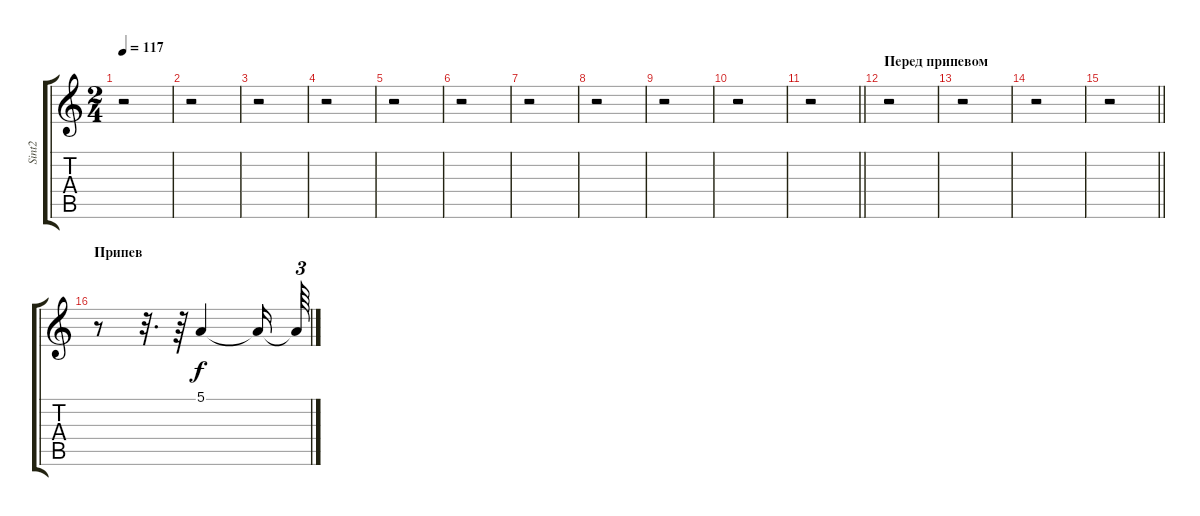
\track ("Sint2" "Sint2") {instrument lead2sawtooth}
\staff {score tabs}
\tuning (E4 B3 G3 D3 A2 E2) {hide}
\ts (2 4)
\tempo 117
\clef g2
\ks c
r.2{dy f} |
r.2 |
r.2 |
r.2 |
r.2 |
r.2 |
r.2 |
r.2 |
r.2 |
r.2 |
\barLineRight lightlight
r.2 |
\section ("" "Перед припевом")
r.2 |
r.2 |
r.2 |
\barLineRight lightlight
r.2 |
\section ("" "Припев")
r.8 r.32{d} r.64 5.1.4 5.1{t}.16 5.1{t}.64{tu (3 2)}
